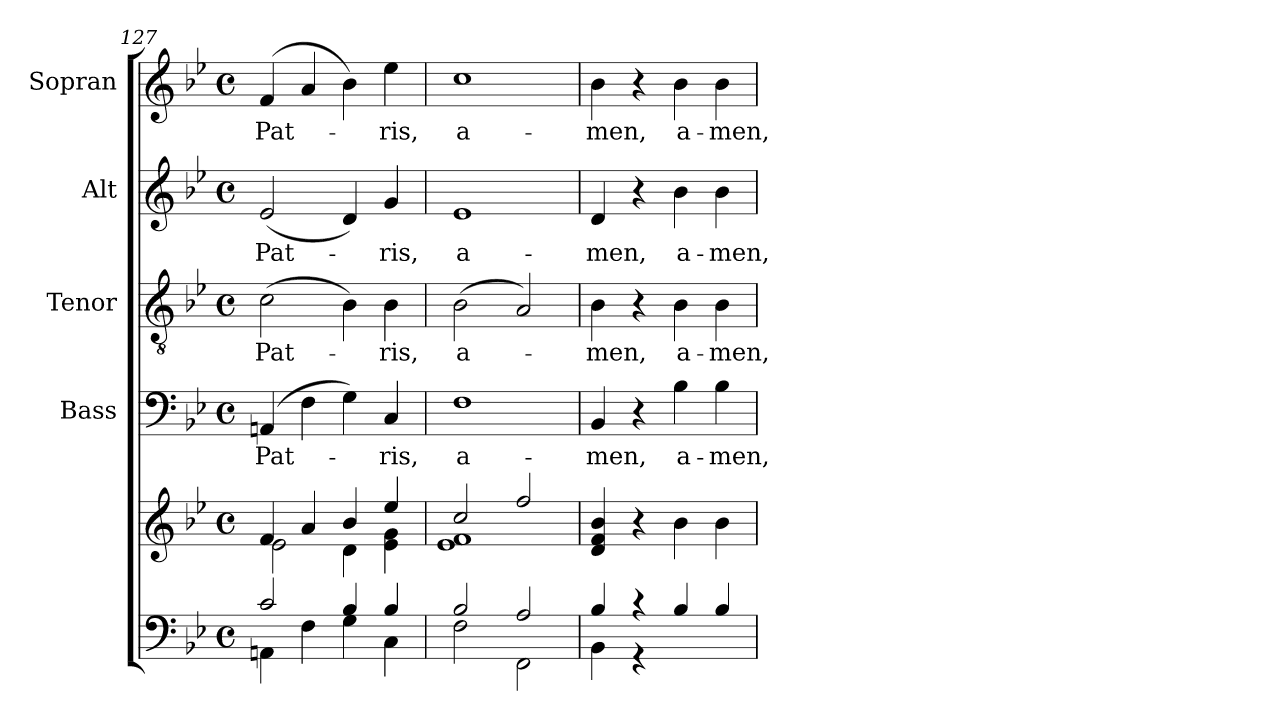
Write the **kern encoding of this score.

**kern	**kern	**kern	**text	**kern	**text	**kern	**text	**kern	**text
*part5	*part5	*part4	*part4	*part3	*part3	*part2	*part2	*part1	*part1
*staff6	*staff5	*staff4	*staff4	*staff3	*staff3	*staff2	*staff2	*staff1	*staff1
*	*	*I"Bass	*	*I"Tenor	*	*I"Alt	*	*I"Sopran	*
*	*	*I'B.	*	*I'T.	*	*I'A.	*	*I'S.	*
*clefF4	*clefG2	*clefF4	*	*clefGv2	*	*clefG2	*	*clefG2	*
*k[b-e-]	*k[b-e-]	*k[b-e-]	*	*k[b-e-]	*	*k[b-e-]	*	*k[b-e-]	*
*B-:	*B-:	*B-:	*	*B-:	*	*B-:	*	*B-:	*
*M4/4	*M4/4	*M4/4	*	*M4/4	*	*M4/4	*	*M4/4	*
*met(c)	*met(c)	*met(c)	*	*met(c)	*	*met(c)	*	*met(c)	*
=127	=127	=127	=127	=127	=127	=127	=127	=127	=127
*^	*^	*	*	*	*	*	*	*	*
!	!	!	!	!	!LO:LY:b	!	!LO:LY:b	!	!LO:LY:b	!	!LO:LY:b
2c/	4AAn\	4f/	2e-\	(4AAn/	Pat-	(>2c\	Pat-	(<2e-/	Pat-	(4f/	Pat-
.	4F\	4a/	.	4F\	.	.	.	.	.	4a/	.
4B-/	4G\	4b-/	4d\	4G\)	.	4B-\)	.	4d/)	.	4b-\)	.
!	!	!	!	!	!LO:LY:b	!	!LO:LY:b	!	!LO:LY:b	!	!LO:LY:b
4B-/	4C\	4ee-/	4e-\ 4g\	4C/	-ris,	4B-\	-ris,	4g/	-ris,	4ee-\	-ris,
=128	=128	=128	=128	=128	=128	=128	=128	=128	=128	=128	=128
!	!	!	!	!	!LO:LY:b	!	!LO:LY:b	!	!LO:LY:b	!	!LO:LY:b
2B-/	2F\	2cc/	1e- 1f	1F	a-	(>2B-\	a-	1e-	a-	1cc	a-
2A/	2FF\	2ff/	.	.	.	2A/)	.	.	.	.	.
*	*	*v	*v	*	*	*	*	*	*	*	*
=129	=129	=129	=129	=129	=129	=129	=129	=129	=129	=129
!	!	!	!	!LO:LY:b	!	!LO:LY:b	!	!LO:LY:b	!	!LO:LY:b
4B-/	4BB-\	4d/ 4f/ 4b-/	4BB-/	-men,	4B-\	-men,	4d/	-men,	4b-\	-men,
4r	4r	4r	4r	.	4r	.	4r	.	4r	.
!	!	!	!	!LO:LY:b	!	!LO:LY:b	!	!LO:LY:b	!	!LO:LY:b
4B-/	2ryy	4b-\	4B-\	a-	4B-\	a-	4b-\	a-	4b-\	a-
!	!	!	!	!LO:LY:b	!	!LO:LY:b	!	!LO:LY:b	!	!LO:LY:b
4B-/	.	4b-\	4B-\	-men,	4B-\	-men,	4b-\	-men,	4b-\	-men,
*v	*v	*	*	*	*	*	*	*	*	*
=	=	=	=	=	=	=	=	=	=
*-	*-	*-	*-	*-	*-	*-	*-	*-	*-
